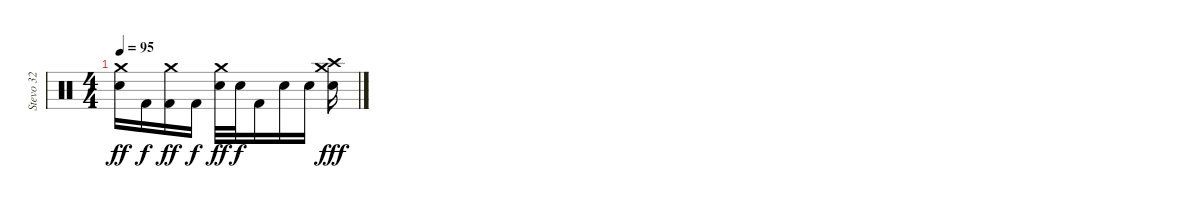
\track ("Stevo 32" "Stevo 32") {instrument percussion}
\staff {score}
\articulation defaults
\ts (4 4)
\tempo 95
\clef neutral
\ks c
("Crash medium (hit)" "Electric Snare (hit)").16{dy ff} "Kick (hit) 2".16{dy f} ("Crash medium (hit)" "Kick (hit) 2").16{dy ff} "Kick (hit) 2".16{dy f} ("Crash medium (hit)" "Electric Snare (hit)").32{dy ff} "Electric Snare (hit)".32{dy f} "Kick (hit) 2".16 "Electric Snare (hit)".16 "Electric Snare (hit)".16 ("Crash high (hit)" "Crash medium (hit)" "Electric Snare (hit)").16{dy fff}
